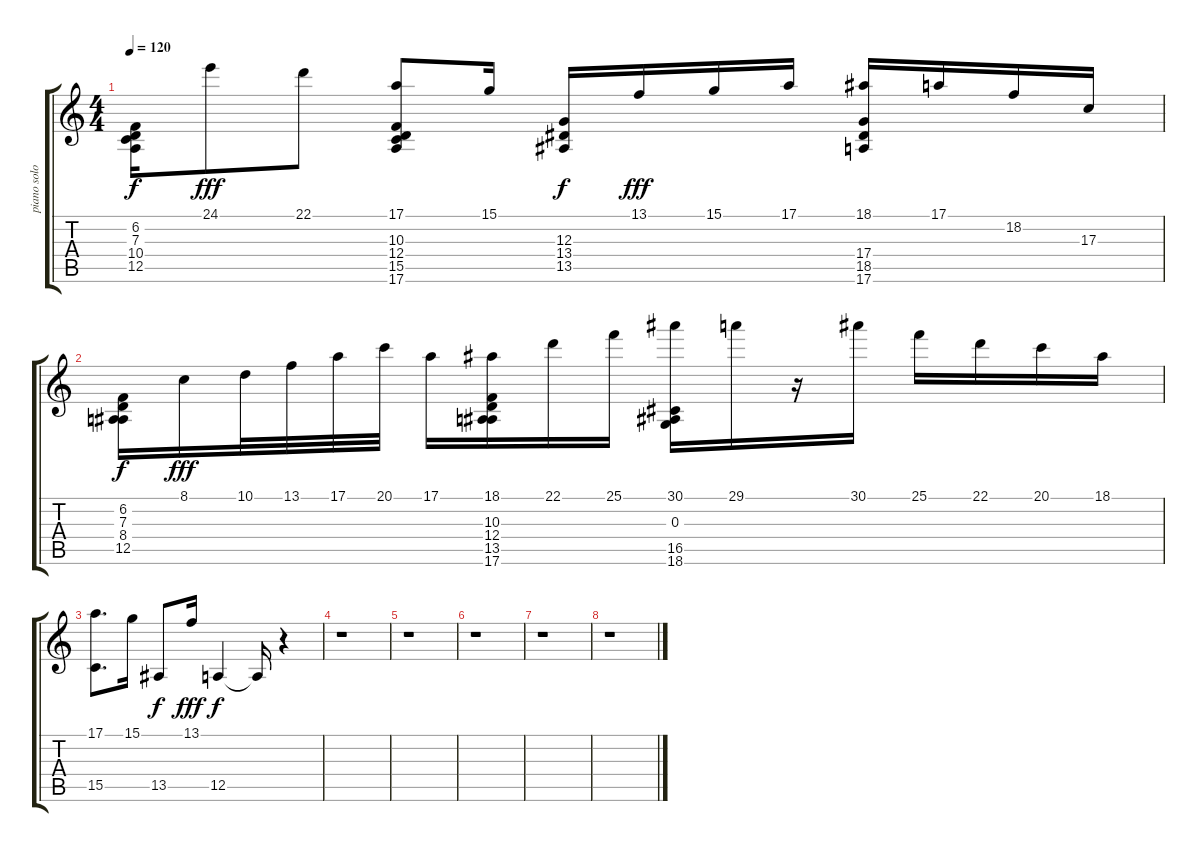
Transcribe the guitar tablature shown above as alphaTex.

\track ("piano solo" "piano solo") {instrument brightacousticpiano}
\staff {score tabs}
\tuning (E4 B3 G3 D3 A2 E2) {hide}
\ts (4 4)
\tempo 120
\clef g2
\ks c
(6.2 7.3 10.4 12.5).16{dy f} 24.1.8{dy fff} 22.1.8 (17.1 10.3 12.4 15.5 17.6).8 15.1.16 (12.3 13.4 13.5).16{dy f} 13.1.16{dy fff} 15.1.16 17.1.16 (18.1 17.4 18.5 17.6).16 17.1.16 18.2.16 17.3.16 |
(6.2 7.3 8.4 12.5).16{dy f} 8.1.16{dy fff} 10.1.32 13.1.32 17.1.32 20.1.32 17.1.16 (18.1 10.3 12.4 13.5 17.6).16 22.1.16 25.1.16 (30.1 0.3 16.5 18.6).16 29.1.16 r.16 30.1.16 25.1.16 22.1.16 20.1.16 18.1.16 |
(17.1 15.5).8{d} 15.1.16 13.5.8{dy f} 13.1.16{dy fff} 12.5.4{dy f} 12.5{t}.16 r.4 |
r.1 |
r.1 |
r.1 |
r.1 |
r.1
